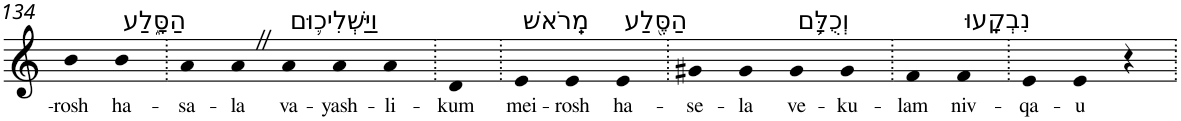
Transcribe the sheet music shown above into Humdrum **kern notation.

**kern	**text
*part1	*part1
*staff1	*staff1
*I"Piano	*
*I'Pno	*
!!LO:PB:g=z
*clefG2	*
*k[]	*
=134	=134
!	!LO:LY:b
4b	-rosh
!LO:TX:a:t=הַסָּ֑לַע	!
!	!LO:LY:b
4b	ha-
=135.	=135.
!	!LO:LY:b
4a	-sa-
!	!LO:LY:b
4aZ	-la
!LO:TX:a:t=וַיַּשְׁלִיכ֛וּם	!
!	!LO:LY:b
4a	va-
!	!LO:LY:b
4a	-yash-
!	!LO:LY:b
4a	-li-
=136.	=136.
!	!LO:LY:b
4d	-kum
=137.	=137.
!LO:TX:a:t=מֵֽרֹאשׁ	!
!	!LO:LY:b
4e	mei-
!	!LO:LY:b
4e	-rosh
!LO:TX:a:t=הַסֶּ֖לַע	!
!	!LO:LY:b
4e	ha-
=138.	=138.
!	!LO:LY:b
4g#X	-se-
!	!LO:LY:b
4g#	-la
!LO:TX:a:t=וְכֻלָּ֥ם	!
!	!LO:LY:b
4g#	ve-
!	!LO:LY:b
4g#	-ku-
=139.	=139.
!	!LO:LY:b
4f	-lam
!LO:TX:a:t=נִבְקָֽעוּ	!
!	!LO:LY:b
4f	niv-
=140.	=140.
!	!LO:LY:b
4e	-qa-
!	!LO:LY:b
4e	-u
4r	.
=.	=.
*-	*-
